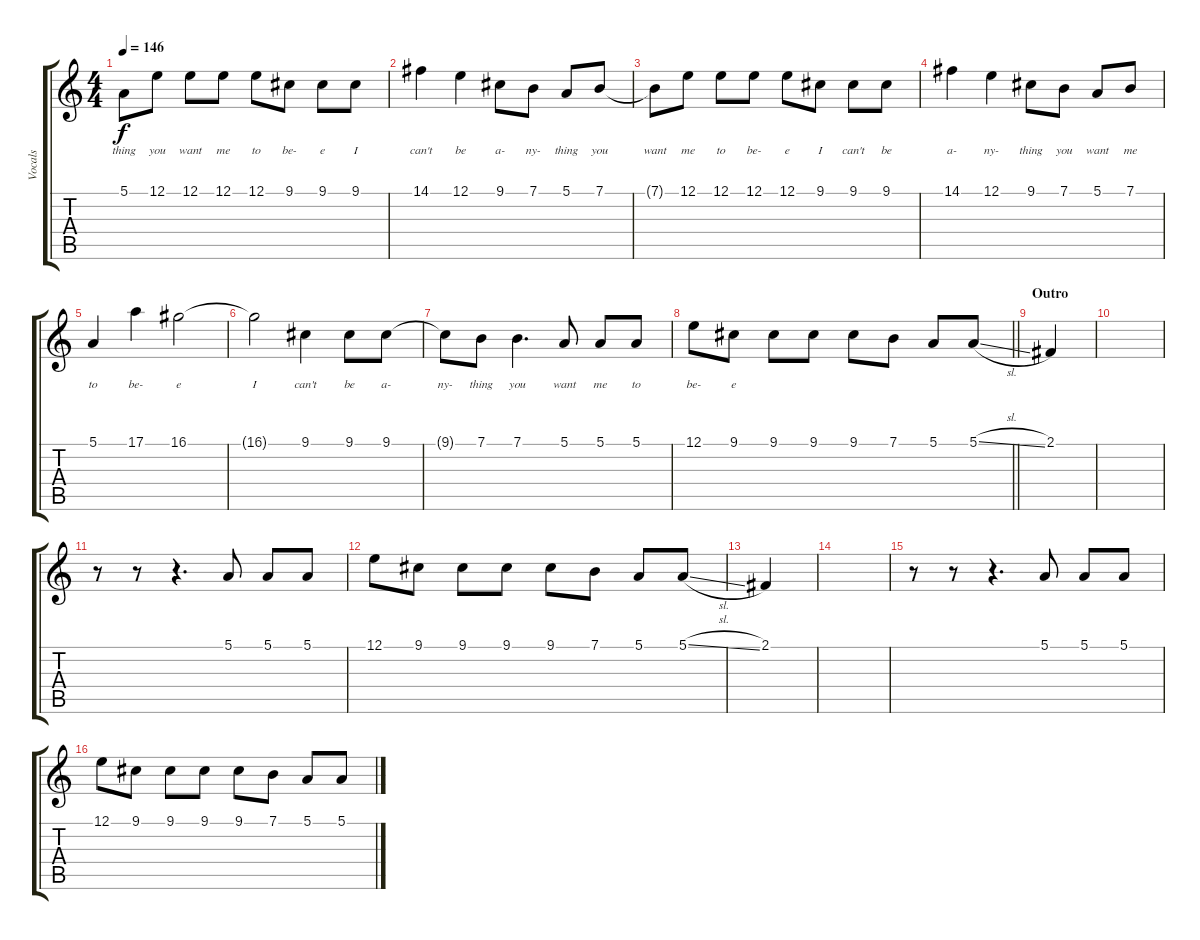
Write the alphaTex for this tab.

\track ("Vocals" "Vocals") {instrument lead1square}
\staff {score tabs}
\tuning (E4 B3 G3 D3 A2 E2) {hide}
\ts (4 4)
\tempo 146
\clef g2
\ks c
5.1{t}.8{lyrics (0 "thing") lyrics (1 "") lyrics (2 "") lyrics (3 "") lyrics (4 "") dy f} 12.1.8{lyrics (0 "you") lyrics (1 "") lyrics (2 "") lyrics (3 "") lyrics (4 "")} 12.1.8{lyrics (0 "want") lyrics (1 "") lyrics (2 "") lyrics (3 "") lyrics (4 "")} 12.1.8{lyrics (0 "me") lyrics (1 "") lyrics (2 "") lyrics (3 "") lyrics (4 "")} 12.1.8{lyrics (0 "to") lyrics (1 "") lyrics (2 "") lyrics (3 "") lyrics (4 "")} 9.1.8{lyrics (0 "be-") lyrics (1 "") lyrics (2 "") lyrics (3 "") lyrics (4 "")} 9.1.8{lyrics (0 "e") lyrics (1 "") lyrics (2 "") lyrics (3 "") lyrics (4 "")} 9.1.8{lyrics (0 "I") lyrics (1 "") lyrics (2 "") lyrics (3 "") lyrics (4 "")} |
14.1.4{lyrics (0 "can't") lyrics (1 "") lyrics (2 "") lyrics (3 "") lyrics (4 "")} 12.1.4{lyrics (0 "be") lyrics (1 "") lyrics (2 "") lyrics (3 "") lyrics (4 "")} 9.1.8{lyrics (0 "a-") lyrics (1 "") lyrics (2 "") lyrics (3 "") lyrics (4 "")} 7.1.8{lyrics (0 "ny-") lyrics (1 "") lyrics (2 "") lyrics (3 "") lyrics (4 "")} 5.1.8{lyrics (0 "thing") lyrics (1 "") lyrics (2 "") lyrics (3 "") lyrics (4 "")} 7.1.8{lyrics (0 "you") lyrics (1 "") lyrics (2 "") lyrics (3 "") lyrics (4 "")} |
7.1{t}.8{lyrics (0 "want") lyrics (1 "") lyrics (2 "") lyrics (3 "") lyrics (4 "")} 12.1.8{lyrics (0 "me") lyrics (1 "") lyrics (2 "") lyrics (3 "") lyrics (4 "")} 12.1.8{lyrics (0 "to") lyrics (1 "") lyrics (2 "") lyrics (3 "") lyrics (4 "")} 12.1.8{lyrics (0 "be-") lyrics (1 "") lyrics (2 "") lyrics (3 "") lyrics (4 "")} 12.1.8{lyrics (0 "e") lyrics (1 "") lyrics (2 "") lyrics (3 "") lyrics (4 "")} 9.1.8{lyrics (0 "I") lyrics (1 "") lyrics (2 "") lyrics (3 "") lyrics (4 "")} 9.1.8{lyrics (0 "can't") lyrics (1 "") lyrics (2 "") lyrics (3 "") lyrics (4 "")} 9.1.8{lyrics (0 "be") lyrics (1 "") lyrics (2 "") lyrics (3 "") lyrics (4 "")} |
14.1.4{lyrics (0 "a-") lyrics (1 "") lyrics (2 "") lyrics (3 "") lyrics (4 "")} 12.1.4{lyrics (0 "ny-") lyrics (1 "") lyrics (2 "") lyrics (3 "") lyrics (4 "")} 9.1.8{lyrics (0 "thing") lyrics (1 "") lyrics (2 "") lyrics (3 "") lyrics (4 "")} 7.1.8{lyrics (0 "you") lyrics (1 "") lyrics (2 "") lyrics (3 "") lyrics (4 "")} 5.1.8{lyrics (0 "want") lyrics (1 "") lyrics (2 "") lyrics (3 "") lyrics (4 "")} 7.1.8{lyrics (0 "me") lyrics (1 "") lyrics (2 "") lyrics (3 "") lyrics (4 "")} |
5.1.4{lyrics (0 "to") lyrics (1 "") lyrics (2 "") lyrics (3 "") lyrics (4 "")} 17.1.4{lyrics (0 "be-") lyrics (1 "") lyrics (2 "") lyrics (3 "") lyrics (4 "")} 16.1.2{lyrics (0 "e") lyrics (1 "") lyrics (2 "") lyrics (3 "") lyrics (4 "")} |
16.1{t}.2{lyrics (0 "I") lyrics (1 "") lyrics (2 "") lyrics (3 "") lyrics (4 "")} 9.1.4{lyrics (0 "can't") lyrics (1 "") lyrics (2 "") lyrics (3 "") lyrics (4 "")} 9.1.8{lyrics (0 "be") lyrics (1 "") lyrics (2 "") lyrics (3 "") lyrics (4 "")} 9.1.8{lyrics (0 "a-") lyrics (1 "") lyrics (2 "") lyrics (3 "") lyrics (4 "")} |
9.1{t}.8{lyrics (0 "ny-") lyrics (1 "") lyrics (2 "") lyrics (3 "") lyrics (4 "")} 7.1.8{lyrics (0 "thing") lyrics (1 "") lyrics (2 "") lyrics (3 "") lyrics (4 "")} 7.1.4{d lyrics (0 "you") lyrics (1 "") lyrics (2 "") lyrics (3 "") lyrics (4 "")} 5.1.8{lyrics (0 "want") lyrics (1 "") lyrics (2 "") lyrics (3 "") lyrics (4 "")} 5.1.8{lyrics (0 "me") lyrics (1 "") lyrics (2 "") lyrics (3 "") lyrics (4 "")} 5.1.8{lyrics (0 "to") lyrics (1 "") lyrics (2 "") lyrics (3 "") lyrics (4 "")} |
\barLineRight lightlight
12.1.8{lyrics (0 "be-") lyrics (1 "") lyrics (2 "") lyrics (3 "") lyrics (4 "")} 9.1.8{lyrics (0 "e") lyrics (1 "") lyrics (2 "") lyrics (3 "") lyrics (4 "")} 9.1.8 9.1.8 9.1.8 7.1.8 5.1.8 5.1{sl}.8 |
\section ("" "Outro")
2.1.4 |
|
r.8 r.8 r.4{d} 5.1.8 5.1.8 5.1.8 |
12.1.8 9.1.8 9.1.8 9.1.8 9.1.8 7.1.8 5.1.8 5.1{sl}.8 |
2.1.4 |
|
r.8 r.8 r.4{d} 5.1.8 5.1.8 5.1.8 |
12.1.8 9.1.8 9.1.8 9.1.8 9.1.8 7.1.8 5.1.8 5.1{sl}.8
